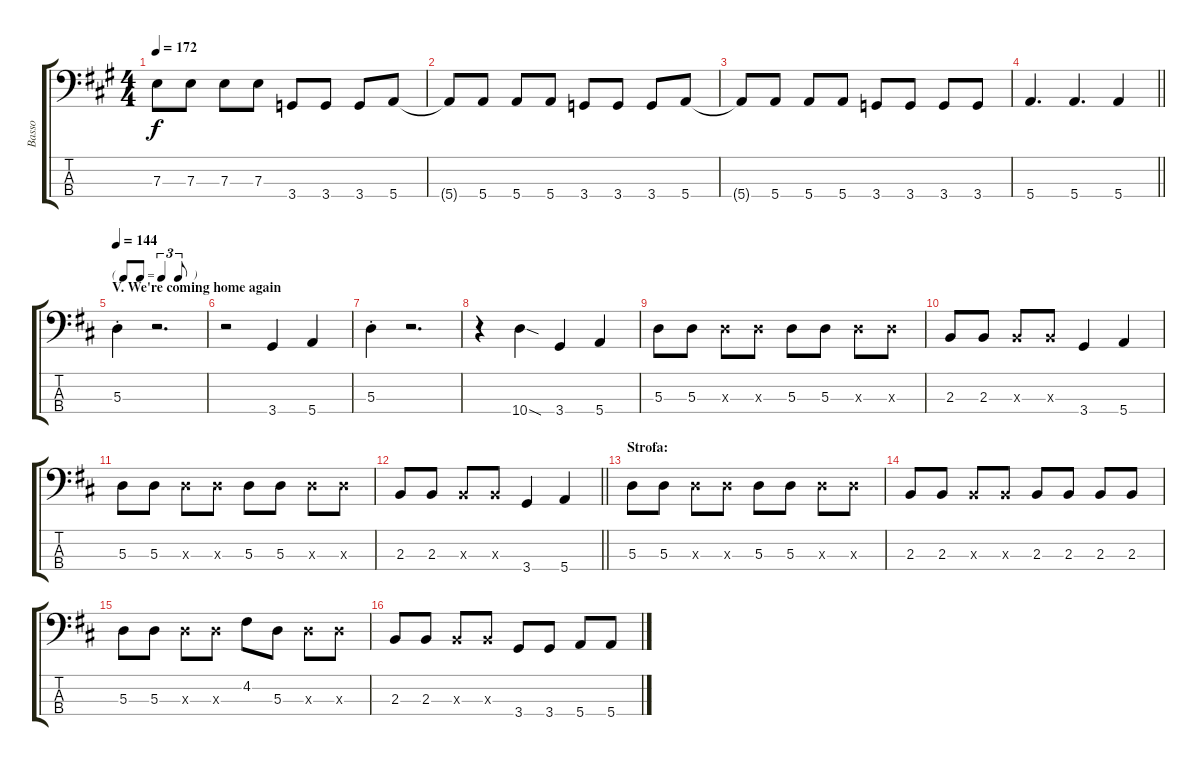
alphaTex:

\track ("Basso" "Basso") {instrument electricbasspick}
\staff {score tabs}
\tuning (G2 D2 A1 E1) {hide}
\ts (4 4)
\tempo 172
\clef f4
\ks a
7.3.8{dy f} 7.3.8 7.3.8 7.3.8 3.4.8 3.4.8 3.4.8 5.4.8 |
5.4{t}.8 5.4.8 5.4.8 5.4.8 3.4.8 3.4.8 3.4.8 5.4.8 |
5.4{t}.8 5.4.8 5.4.8 5.4.8 3.4.8 3.4.8 3.4.8 3.4.8 |
\barLineRight lightlight
5.4.4{d} 5.4.4{d} 5.4.4 |
\tf triplet8th
\section ("" "V. We're coming home again")
\tempo 144
\ks d
5.3{st}.4 r.2{d} |
r.2 3.4.4 5.4.4 |
5.3{st}.4 r.2{d} |
r.4 10.4{sod}.4 3.4.4 5.4.4 |
5.3.8 5.3.8 5.3{x}.8 5.3{x}.8 5.3.8 5.3.8 5.3{x}.8 5.3{x}.8 |
2.3.8 2.3.8 2.3{x}.8 2.3{x}.8 3.4.4 5.4.4 |
5.3.8 5.3.8 5.3{x}.8 5.3{x}.8 5.3.8 5.3.8 5.3{x}.8 5.3{x}.8 |
\barLineRight lightlight
2.3.8 2.3.8 2.3{x}.8 2.3{x}.8 3.4.4 5.4.4 |
\section ("" "Strofa:")
5.3.8 5.3.8 5.3{x}.8 5.3{x}.8 5.3.8 5.3.8 5.3{x}.8 5.3{x}.8 |
2.3.8 2.3.8 2.3{x}.8 2.3{x}.8 2.3.8 2.3.8 2.3.8 2.3.8 |
5.3.8 5.3.8 5.3{x}.8 5.3{x}.8 4.2.8 5.3.8 5.3{x}.8 5.3{x}.8 |
2.3.8 2.3.8 2.3{x}.8 2.3{x}.8 3.4.8 3.4.8 5.4.8 5.4.8
